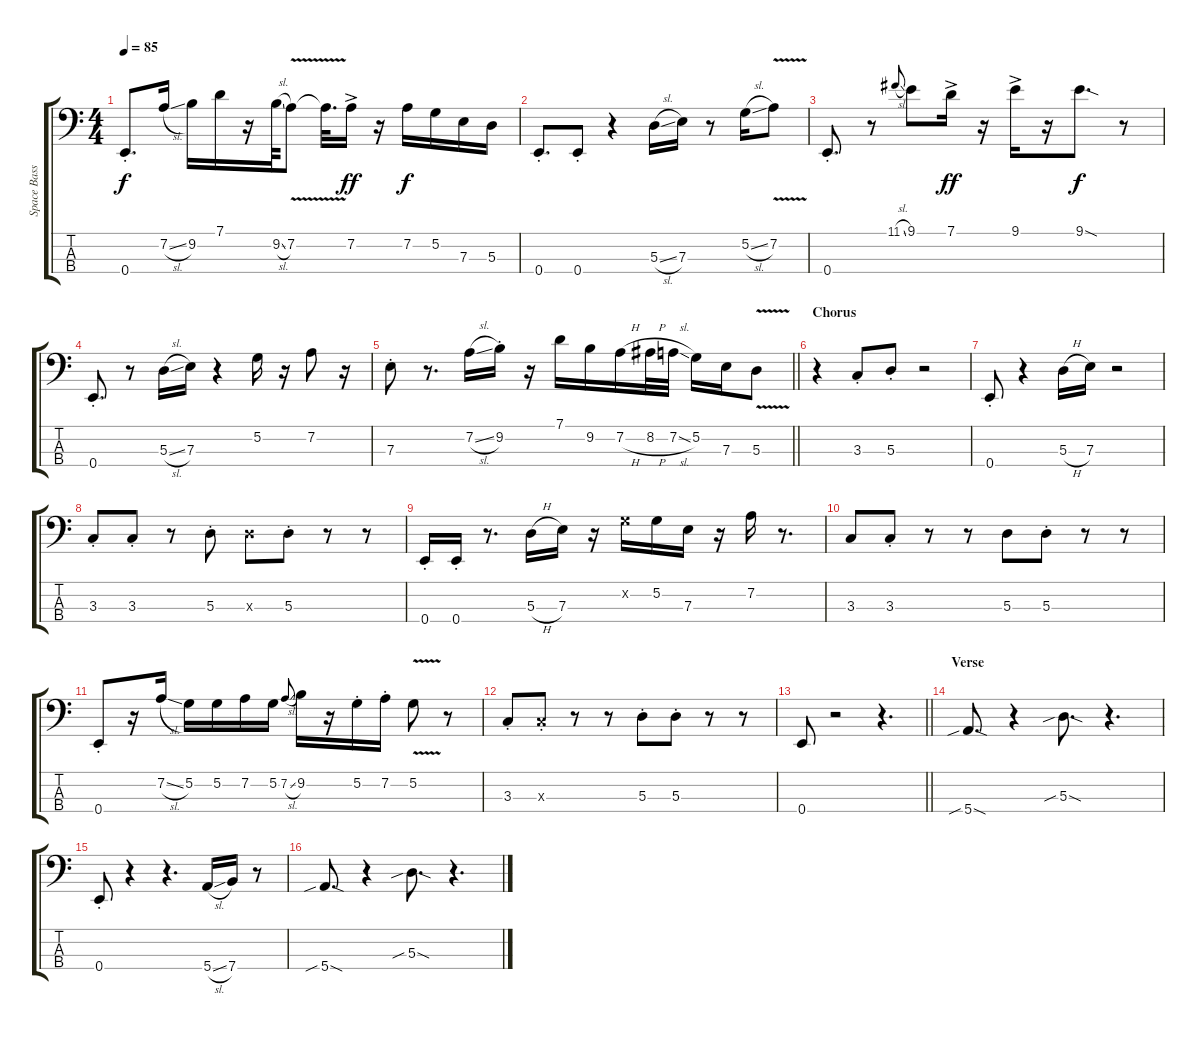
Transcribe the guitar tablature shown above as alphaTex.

\track ("Space Bass" "Space Bass") {instrument slapbass2}
\staff {score tabs}
\tuning (G2 D2 A1 E1) {hide}
\ts (4 4)
\tempo 85
\clef f4
\ks c
0.4{st}.8{d dy f} 7.2{sl}.16 9.2.16 7.1.16 r.16 9.2{sl}.64 7.2{v}.8 7.2{t}.32{d} 7.2{ac}.16{dy ff} r.16 7.2.16{dy f} 5.2.16 7.3.16 5.3.16 |
0.4{st}.8{d} 0.4{st}.8 r.4 5.3{sl}.16 7.3.16 r.8 5.2{sl}.16 7.2{v}.8 |
0.4{st}.8{d} r.8 11.1{sl}.8{gr onbeat} 9.1.8 7.1{ac}.16{dy ff} r.16 9.1{ac}.16 r.16 9.1{sod}.8{d dy f} r.8 |
0.4{st}.8{d} r.8 5.3{sl}.16 7.3.16 r.4 5.2.16 r.16 7.2.8 r.16 |
\barLineRight lightlight
7.3{st}.8 r.8{d} 7.2{sl}.16 9.2{st}.16 r.16 7.1.16 9.2.16 7.2{h}.16 8.2{h}.32 7.2{sl}.32 5.2.16 7.3.16 5.3{v}.8 |
\section ("" "Chorus")
r.4 3.3{st}.8 5.3{st}.8 r.2 |
0.4{st}.8 r.4 5.3{h}.16 7.3.16 r.2 |
3.3{st}.8 3.3{st}.8 r.8 5.3{st}.8 5.3{x}.8 5.3{st}.8 r.8 r.8 |
0.4{st}.16 0.4{st}.16 r.8{d} 5.3{h}.16 7.3.16 r.16 5.2{x}.16 5.2.16 7.3.16 r.16 7.2.16 r.8{d} |
3.3.8 3.3{st}.8 r.8 r.8 5.3.8 5.3{st}.8 r.8 r.8 |
0.4{st}.8 r.16 7.2{sl}.16 5.2.16 5.2.16 7.2.16 5.2.16 7.2{sl}.8{gr onbeat} 9.2.16 r.16 5.2{st}.16 7.2{st}.16 5.2{v}.8 r.8 |
3.3{st}.8 3.3{st x}.8 r.8 r.8 5.3{st}.8 5.3{st}.8 r.8 r.8 |
\barLineRight lightlight
0.4.8 r.2 r.4{d} |
\section ("" "Verse")
5.4{sib sod}.8{d} r.4 5.3{sib sod}.8{d} r.4{d} |
0.4{st}.8 r.4 r.4{d} 5.4{sl}.16 7.4.16 r.8 |
5.4{sib sod}.8{d} r.4 5.3{sib sod}.8{d} r.4{d}
